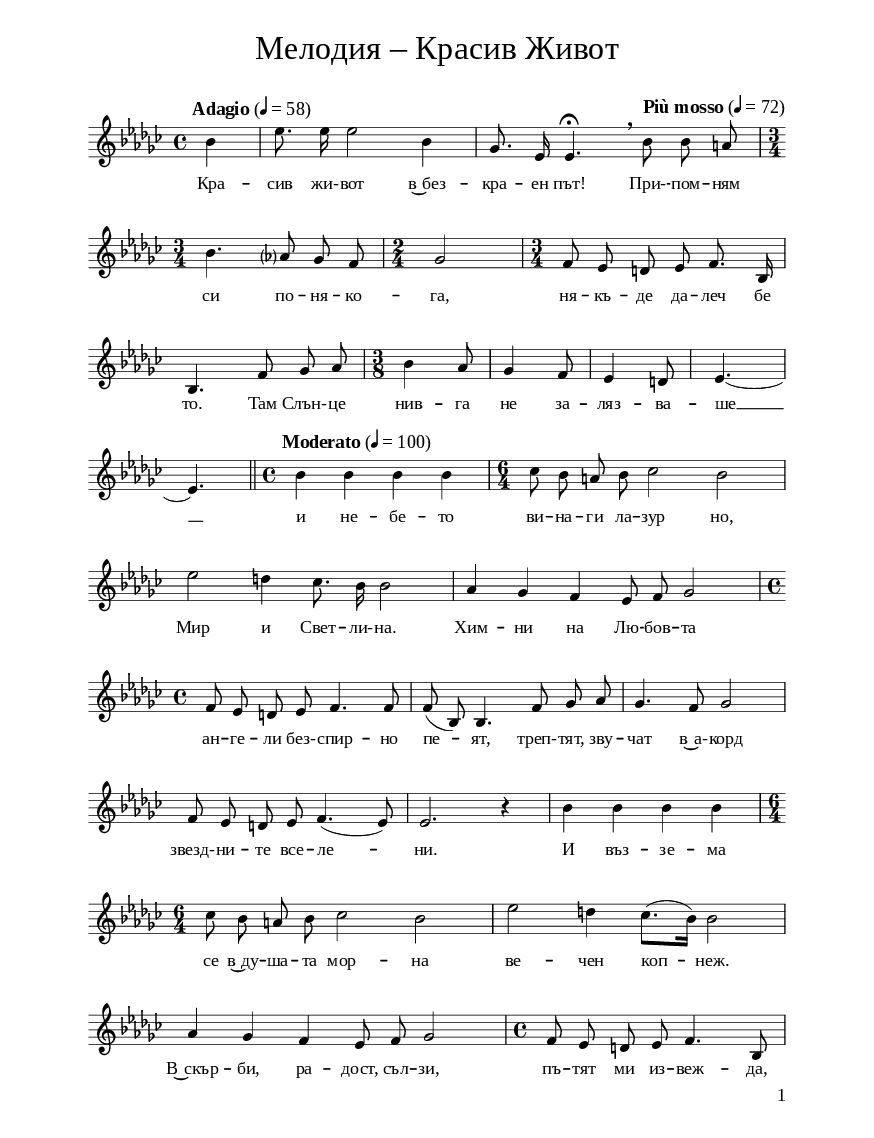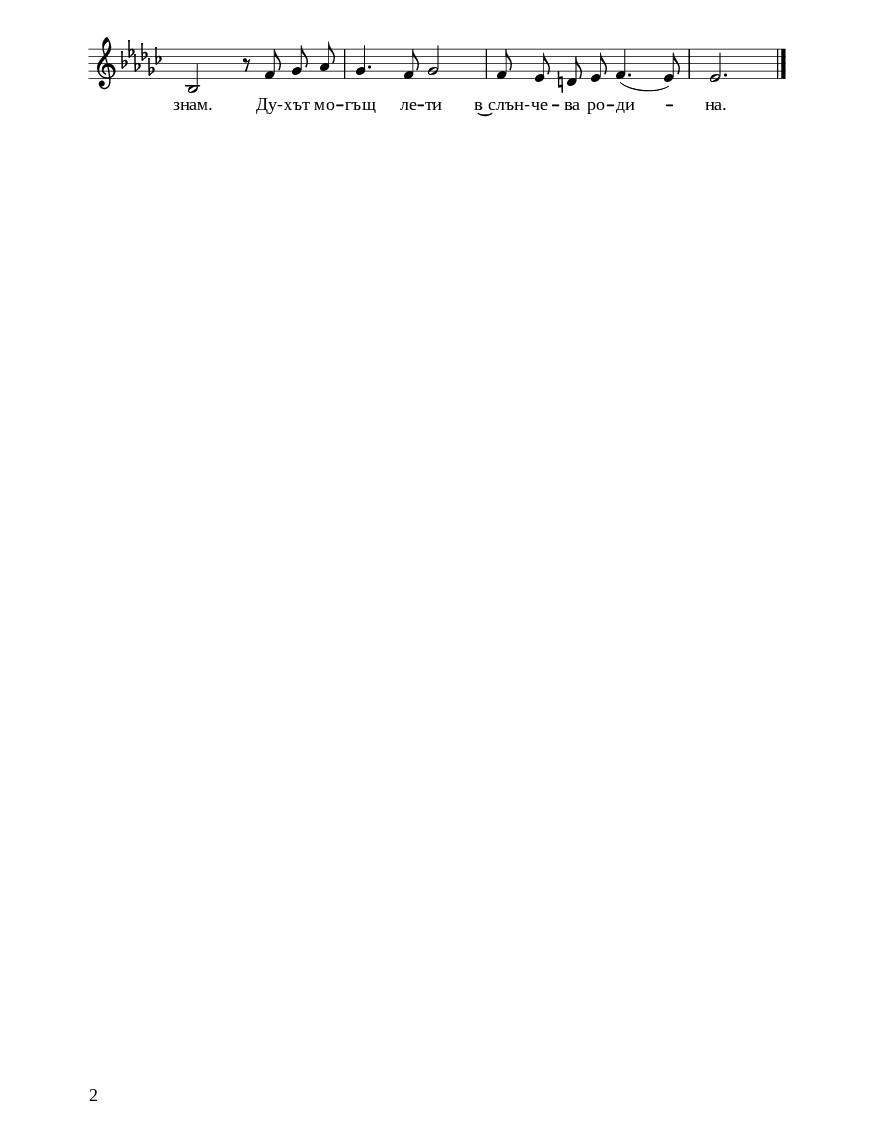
\version "2.24.2"

% include paper part and global functions
\include "include/globals.ily"

\bookpart {
  \label #'ref185
  \tocItem \markup "Мелодия – Красив Живот – Melodija – Krasiv Život"
  \include "include/bookpart-paper.ily"
  \score {
    \include "include/score-layout.ily"

    \new Voice \absolute {
      \clef treble
      \key es \minor
      \time 4/4
      \tempoFunc "Adagio" 4 "58"
      \autoBeamOff
      \partial 4
      bes'4 | % 1
      es''8.  es''16  es''2  bes'4 | % 2
      ges'8.  es'16  es'4. ^\fermata \tempoFunc "Più mosso" 4 "72" \breathe bes'8
      bes'8
      a'8 \break | % 3
      \time 3/4  | % 3
      bes'4.  aes'?8  ges'8  f'8 | % 4
      \time 2/4  | % 4
      ges'2 | % 5
      \time 3/4  | % 5
      f'8  es'8  d'8  es'8  f'8.
      bes16 \break | % 6
      bes4.  f'8  ges'8  as'8 | % 7
      \time 3/8  | % 7
      bes'4  as'8 | % 8
      ges'4  f'8 | % 9
      es'4  d'8 |
      es'4. ~  \break | % 11
      es'4. \bar "||" | % 12
      \time 4/4  | % 12
      \tempoFunc "Moderato" 4 "100"
      bes'4  bes'4  bes'4  bes'4 | % 13
      \time 6/4  | % 13
      ces''8  bes'8  a'8  bes'8
      ces''2  bes'2 | \break % 14 
      es''2 d''4  ces''8.  bes'16
      bes'2 | % 15
      as'4  ges'4  f'4  es'8  f'8
      ges'2 \break | % 16
      \time 4/4  | % 16
      f'8  es'8  d'8  es'8  f'4.
      f'8 | % 17
      f'8 (  bes8 )  bes4.  f'8  ges'8
      as'8 | % 18
      ges'4.  f'8  ges'2 | \break % 19
      f'8  es'8  d'8  es'8  f'4. (
      es'8 ) |
      es'2. r4 | % 21
      bes'4  bes'4  bes'4  bes'4 \break | % 22
      \time 6/4  | % 22
      ces''8  bes'8  a'8  bes'8
      ces''2  bes'2 | % 23
      es''2  d''4  ces''8. (  [bes'16]
      )  bes'2 \break | % 24
      as'4  ges'4  f'4  es'8  f'8
      ges'2 | % 25
      \time 4/4  | % 25
      f'8  es'8  d'8  es'8  f'4.
      bes8 \break | % 26
      bes2 r8  f'8  ges'8  as'8 | % 27
      ges'4.  f'8  ges'2 | % 28
      f'8  es'8  d'8  es'8  f'4. (
      es'8 ) | % 29
      es'2. \bar "|."

    }

    \addlyrics {
      Кра -- сив "жи-" -- вот в~без -- кра --
      ен път! "При-" -- пом -- ням си по --
      ня -- ко -- га, ня -- къ -- де да --
      леч бе то. Там "Слън-" -- це нив --
      га не за -- ляз -- ва -- ше __  и
      не -- бе -- то ви -- на -- ги ла --
      зур но, Мир и Свет -- "ли-" -- на.
      Хим -- ни на Лю -- бов -- та ан --
      ге -- ли "без-" -- спир -- но пе --
      ят, "треп-" -- тят, зву -- чат "в~а-" --
      корд "звезд-" -- ни -- те все -- ле
      -- ни. И въз -- зе -- ма се
      в~ду -- ша -- та мор -- на ве --
      чен коп -- неж. В~скър -- би,
      ра -- дост, съл -- зи, пъ -- тят ми
      из -- веж -- да, знам.  "Ду-" -- хът мо --
      гъщ ле -- ти "в~слън-" -- че -- ва ро
      -- ди  -- на.}

        \header {
          title = \titleFunc "Мелодия – Красив Живот" "Melodija – Krasiv Život"
        }

        \midi{}

      } % score


      \markup \empty-one
      % include foreign translation(s) of the song
      

    } % bookpart

    % Più mosso
    %
